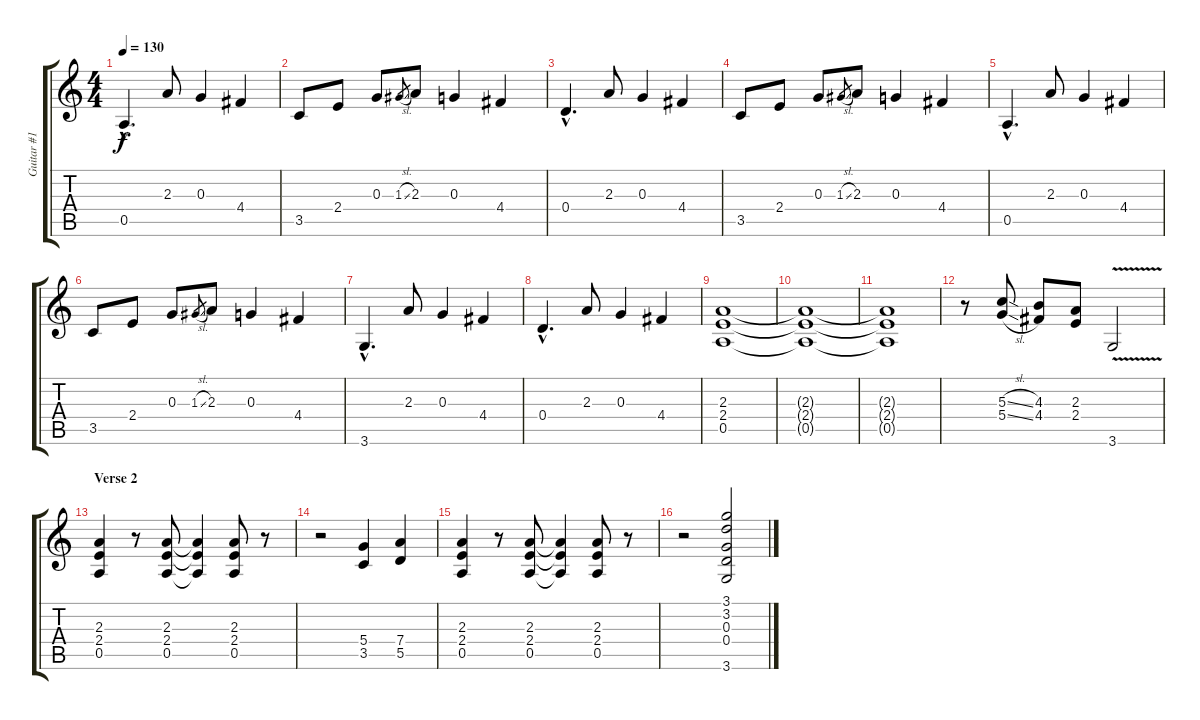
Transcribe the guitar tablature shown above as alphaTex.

\track ("Guitar #1 - Lead" "Guitar #1 ") {instrument distortionguitar}
\staff {score tabs}
\tuning (E4 B3 G3 D3 A2 E2) {hide}
\ts (4 4)
\tempo 130
\clef g2
\ks c
0.5{hac}.4{d dy f} 2.3.8 0.3.4 4.4.4 |
3.5.8 2.4.8 0.3.8 1.3{sl}.8{gr} 2.3.8 0.3.4 4.4.4 |
0.4{hac}.4{d} 2.3.8 0.3.4 4.4.4 |
3.5.8 2.4.8 0.3.8 1.3{sl}.8{gr} 2.3.8 0.3.4 4.4.4 |
0.5{hac}.4{d} 2.3.8 0.3.4 4.4.4 |
3.5.8 2.4.8 0.3.8 1.3{sl}.8{gr} 2.3.8 0.3.4 4.4.4 |
3.6{hac}.4{d} 2.3.8 0.3.4 4.4.4 |
0.4{hac}.4{d} 2.3.8 0.3.4 4.4.4 |
(2.3 2.4 0.5).1 |
(2.3{t} 2.4{t} 0.5{t}).1 |
(2.3{t} 2.4{t} 0.5{t}).1 |
r.8 (5.3{sl} 5.4{sl}).8 (4.3 4.4).8 (2.3 2.4).8 3.6{v}.2 |
\section ("" "Verse 2")
(2.3 2.4 0.5).4 r.8 (2.3 2.4 0.5).8 (2.3{t} 2.4{t} 0.5{t}).4 (2.3 2.4 0.5).8 r.8 |
r.2 (5.4 3.5).4 (7.4 5.5).4 |
(2.3 2.4 0.5).4 r.8 (2.3 2.4 0.5).8 (2.3{t} 2.4{t} 0.5{t}).4 (2.3 2.4 0.5).8 r.8 |
r.2 (3.1 3.2 0.3 0.4 3.6).2
